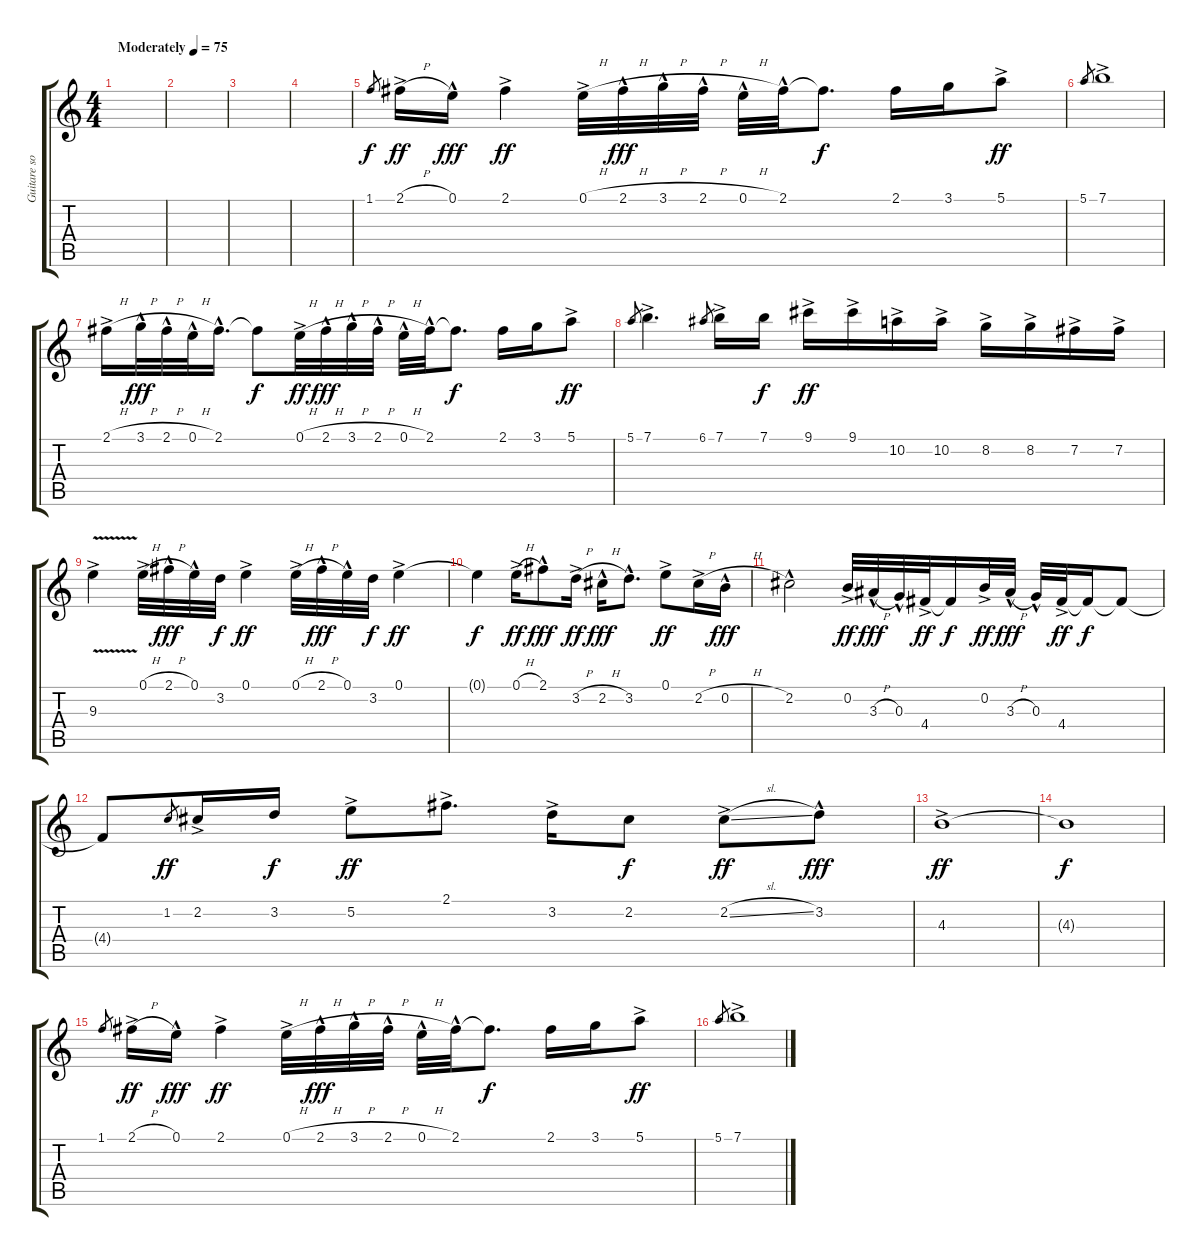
\track ("Guitare solo" "Guitare so") {instrument acousticguitarsteel}
\staff {score tabs}
\tuning (E4 B3 G3 D3 A2 E2) {hide}
\ts (4 4)
\tempo (75 "Moderately")
\clef g2
\ks c
|
|
|
|
1.1.8{gr} 2.1{h ac}.16{dy ff} 0.1{hac}.16{dy fff} 2.1{ac}.4{dy ff} 0.1{h ac}.32 2.1{h hac}.32{dy fff} 3.1{h hac}.32 2.1{h hac}.32 0.1{h hac}.32 2.1{hac}.32 2.1{t}.8{d dy f} 2.1.16 3.1.16 5.1{ac}.8{dy ff} |
5.1.8{gr} 7.1{ac}.1 |
2.1{h ac}.16 3.1{h hac}.32{dy fff} 2.1{h hac}.32 0.1{h hac}.32 2.1{hac}.16{d} 2.1{t}.8{dy f} 0.1{h ac}.32{dy ff} 2.1{h hac}.32{dy fff} 3.1{h hac}.32 2.1{h hac}.32 0.1{h hac}.32 2.1{hac}.32 2.1{t}.8{d dy f} 2.1.16 3.1.16 5.1{ac}.8{dy ff} |
5.1.8{gr} 7.1{ac}.4{d} 6.1.8{gr} 7.1{ac}.16 7.1.16{dy f} 9.1{ac}.16{dy ff} 9.1{ac}.16 10.2{ac}.16 10.2{ac}.16 8.2{ac}.16 8.2{ac}.16 7.2{ac}.16 7.2{ac}.16 |
9.3{v ac}.4 0.1{h ac}.32 2.1{h hac}.32{dy fff} 0.1{hac}.32 3.2.32{dy f} 0.1{ac}.4{dy ff} 0.1{h ac}.32 2.1{h hac}.32{dy fff} 0.1{hac}.32 3.2.32{dy f} 0.1{ac}.4{dy ff} |
0.1{t}.4{dy f} 0.1{h ac}.16{dy ff} 2.1{hac}.8{dy fff} 3.2{h ac}.16{dy ff} 2.2{h hac}.16{dy fff} 3.2{hac}.8{d} 0.1{ac}.8{dy ff} 2.2{h ac}.16 0.2{h hac}.16{dy fff} |
2.2{hac}.2 0.2{ac}.32{dy ff} 3.3{h hac}.32{dy fff} 0.3{hac}.32 4.4{ac}.32{dy ff} 4.4{t}.16{dy f} 0.2{ac}.32{dy ff} 3.3{h hac}.32{dy fff} 0.3{hac}.32 4.4{ac}.32{dy ff} 4.4{t}.16{dy f} 4.4{t}.8 |
4.4{t}.8 1.2.8{gr dy ff} 2.2{ac}.16 3.2.16{dy f} 5.2{ac}.8{dy ff} 2.1{ac}.8{d} 3.2{ac}.16 2.2.8{dy f} 2.2{sl ac}.8{dy ff} 3.2{hac}.8{dy fff} |
4.3{ac}.1{dy ff} |
4.3{t}.1{dy f} |
1.1.8{gr} 2.1{h ac}.16{dy ff} 0.1{hac}.16{dy fff} 2.1{ac}.4{dy ff} 0.1{h ac}.32 2.1{h hac}.32{dy fff} 3.1{h hac}.32 2.1{h hac}.32 0.1{h hac}.32 2.1{hac}.32 2.1{t}.8{d dy f} 2.1.16 3.1.16 5.1{ac}.8{dy ff} |
5.1.8{gr} 7.1{ac}.1
